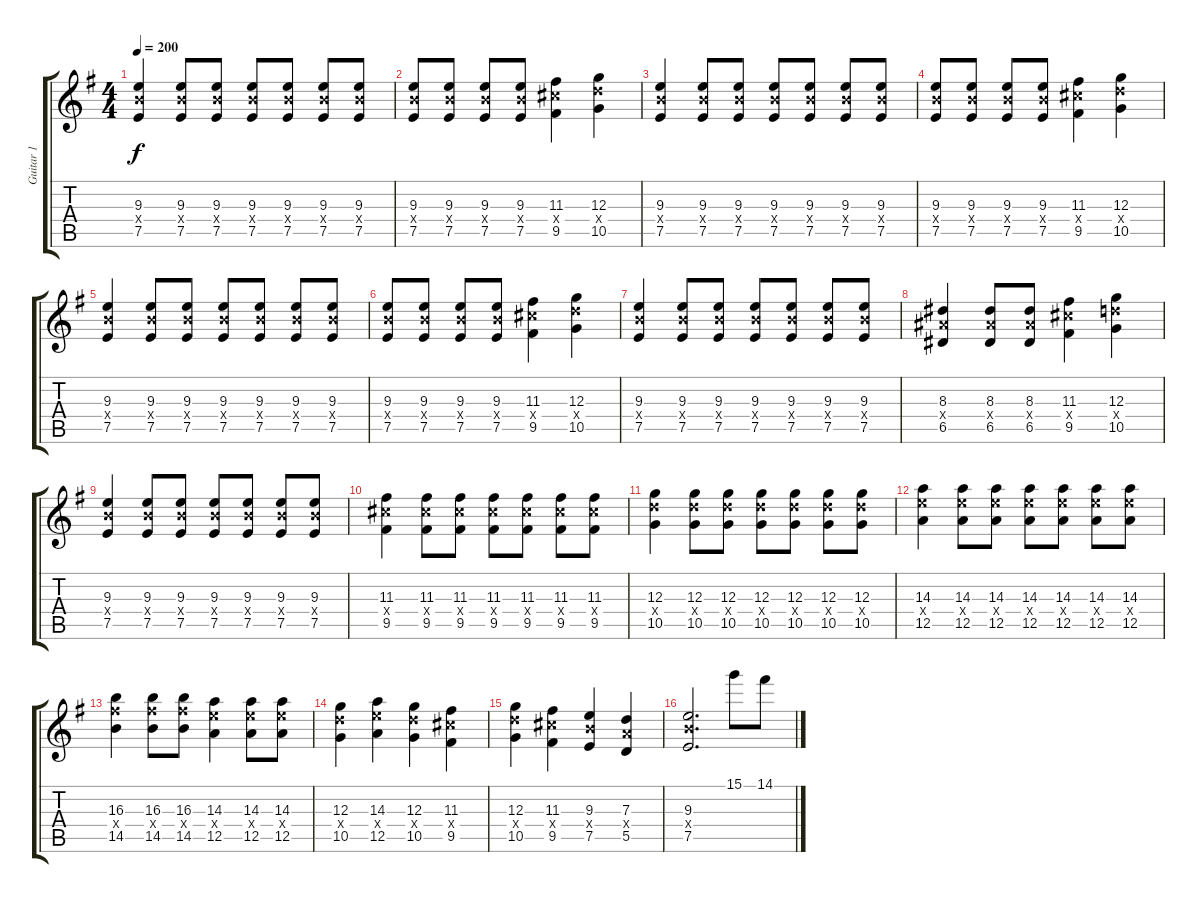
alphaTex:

\track ("Guitar 1" "Guitar 1") {instrument distortionguitar}
\staff {score tabs}
\tuning (E4 B3 G3 D3 A2 E2) {hide}
\ts (4 4)
\tempo 200
\clef g2
\ks eminor
(9.3 9.4{x} 7.5).4{dy f} (9.3 9.4{x} 7.5).8 (9.3 9.4{x} 7.5).8 (9.3 9.4{x} 7.5).8 (9.3 9.4{x} 7.5).8 (9.3 9.4{x} 7.5).8 (9.3 9.4{x} 7.5).8 |
(9.3 9.4{x} 7.5).8 (9.3 9.4{x} 7.5).8 (9.3 9.4{x} 7.5).8 (9.3 9.4{x} 7.5).8 (11.3 11.4{x} 9.5).4 (12.3 12.4{x} 10.5).4 |
(9.3 9.4{x} 7.5).4 (9.3 9.4{x} 7.5).8 (9.3 9.4{x} 7.5).8 (9.3 9.4{x} 7.5).8 (9.3 9.4{x} 7.5).8 (9.3 9.4{x} 7.5).8 (9.3 9.4{x} 7.5).8 |
(9.3 9.4{x} 7.5).8 (9.3 9.4{x} 7.5).8 (9.3 9.4{x} 7.5).8 (9.3 9.4{x} 7.5).8 (11.3 11.4{x} 9.5).4 (12.3 12.4{x} 10.5).4 |
(9.3 9.4{x} 7.5).4 (9.3 9.4{x} 7.5).8 (9.3 9.4{x} 7.5).8 (9.3 9.4{x} 7.5).8 (9.3 9.4{x} 7.5).8 (9.3 9.4{x} 7.5).8 (9.3 9.4{x} 7.5).8 |
(9.3 9.4{x} 7.5).8 (9.3 9.4{x} 7.5).8 (9.3 9.4{x} 7.5).8 (9.3 9.4{x} 7.5).8 (11.3 11.4{x} 9.5).4 (12.3 12.4{x} 10.5).4 |
(9.3 9.4{x} 7.5).4 (9.3 9.4{x} 7.5).8 (9.3 9.4{x} 7.5).8 (9.3 9.4{x} 7.5).8 (9.3 9.4{x} 7.5).8 (9.3 9.4{x} 7.5).8 (9.3 9.4{x} 7.5).8 |
(8.3 8.4{x} 6.5).4 (8.3 8.4{x} 6.5).8 (8.3 8.4{x} 6.5).8 (11.3 11.4{x} 9.5).4 (12.3 12.4{x} 10.5).4 |
(9.3 9.4{x} 7.5).4 (9.3 9.4{x} 7.5).8 (9.3 9.4{x} 7.5).8 (9.3 9.4{x} 7.5).8 (9.3 9.4{x} 7.5).8 (9.3 9.4{x} 7.5).8 (9.3 9.4{x} 7.5).8 |
(11.3 11.4{x} 9.5).4 (11.3 11.4{x} 9.5).8 (11.3 11.4{x} 9.5).8 (11.3 11.4{x} 9.5).8 (11.3 11.4{x} 9.5).8 (11.3 11.4{x} 9.5).8 (11.3 11.4{x} 9.5).8 |
(12.3 12.4{x} 10.5).4 (12.3 12.4{x} 10.5).8 (12.3 12.4{x} 10.5).8 (12.3 12.4{x} 10.5).8 (12.3 12.4{x} 10.5).8 (12.3 12.4{x} 10.5).8 (12.3 12.4{x} 10.5).8 |
(14.3 14.4{x} 12.5).4 (14.3 14.4{x} 12.5).8 (14.3 14.4{x} 12.5).8 (14.3 14.4{x} 12.5).8 (14.3 14.4{x} 12.5).8 (14.3 14.4{x} 12.5).8 (14.3 14.4{x} 12.5).8 |
(16.3 16.4{x} 14.5).4 (16.3 16.4{x} 14.5).8 (16.3 16.4{x} 14.5).8 (14.3 14.4{x} 12.5).4 (14.3 14.4{x} 12.5).8 (14.3 14.4{x} 12.5).8 |
(12.3 12.4{x} 10.5).4 (14.3 14.4{x} 12.5).4 (12.3 12.4{x} 10.5).4 (11.3 11.4{x} 9.5).4 |
(12.3 12.4{x} 10.5).4 (11.3 11.4{x} 9.5).4 (9.3 9.4{x} 7.5).4 (7.3 7.4{x} 5.5).4 |
(9.3 9.4{x} 7.5).2{d} 15.1.8 14.1.8
